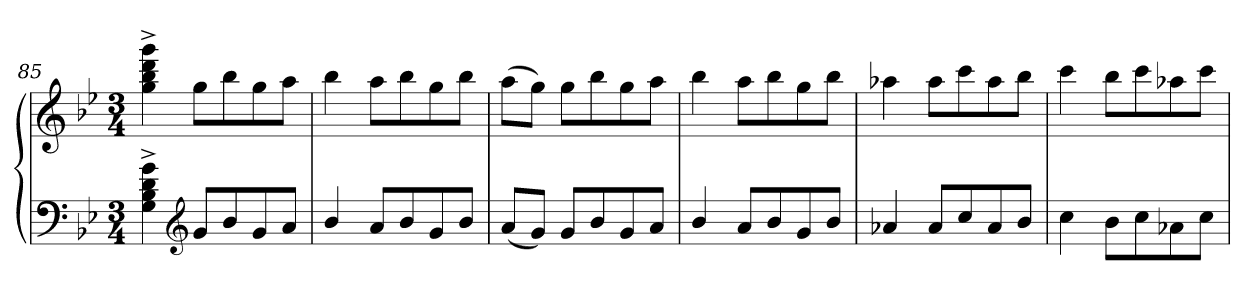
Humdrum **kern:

**kern	**kern
*part2	*part1
*staff2	*staff1
*clefF4	*clefG2
*k[b-e-]	*k[b-e-]
*B-:	*B-:
*M3/4	*M3/4
=85	=85
4G\^< 4B-\^< 4d\^< 4g\^<	4gg\^> 4bb-\^> 4ddd\^> 4ggg\^>
*clefG2	*
8g/L	8gg\L
8b-/	8bb-\
8g/	8gg\
8a/J	8aa\J
=86	=86
4b-/	4bb-\
8a/L	8aa\L
8b-/	8bb-\
8g/	8gg\
8b-/J	8bb-\J
=87	=87
(<8a/L	(>8aa\L
8g/J)	8gg\J)
8g/L	8gg\L
8b-/	8bb-\
8g/	8gg\
8a/J	8aa\J
=88	=88
4b-/	4bb-\
8a/L	8aa\L
8b-/	8bb-\
8g/	8gg\
8b-/J	8bb-\J
=89	=89
4a-X/	4aa-X\
8a-/L	8aa-\L
8cc/	8ccc\
8a-/	8aa-\
8b-/J	8bb-\J
=90	=90
4cc\	4ccc\
8b-\L	8bb-\L
8cc\	8ccc\
8a-X\	8aa-X\
8cc\J	8ccc\J
=	=
*-	*-
